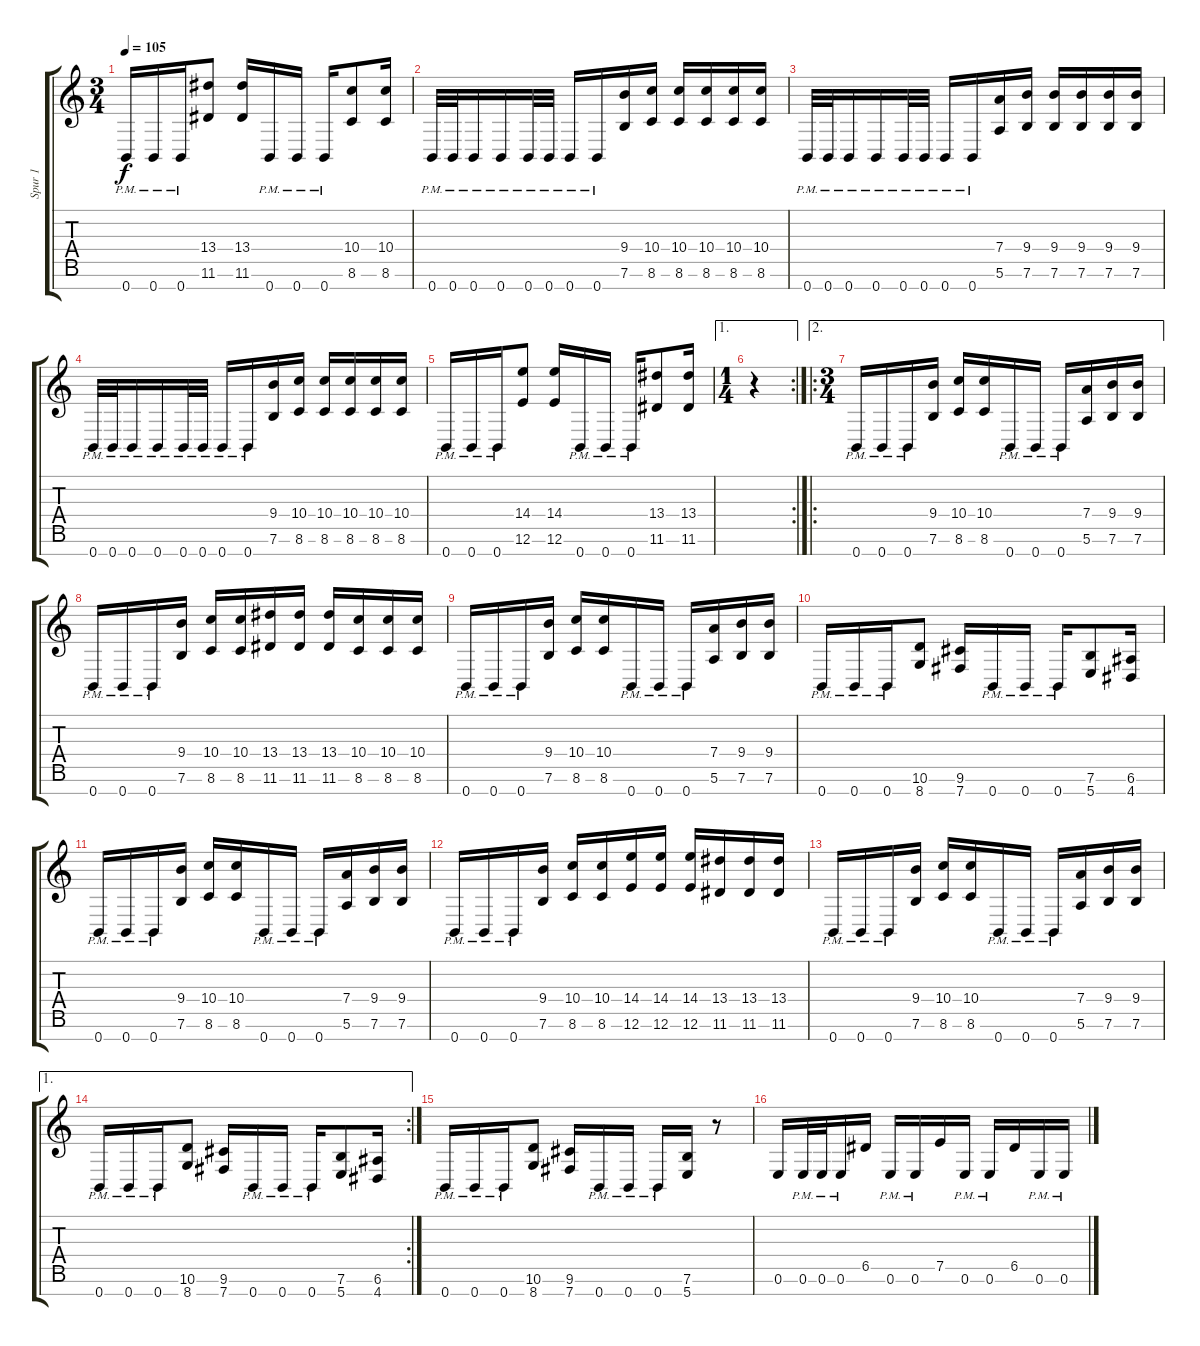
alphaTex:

\track ("Spur 1" "Spur 1") {instrument distortionguitar}
\staff {score tabs}
\tuning (E4 B3 G3 D3 A2 E2 B1) {hide}
\ts (3 4)
\tempo 105
\clef g2
\ks c
0.7{pm}.16{dy f} 0.7{pm}.16 0.7{pm}.16 (13.4 11.6).8 (13.4 11.6).16 0.7{pm}.16 0.7{pm}.16 0.7{pm}.16 (10.4 8.6).8 (10.4 8.6).16 |
0.7{pm}.32 0.7{pm}.32 0.7{pm}.16 0.7{pm}.16 0.7{pm}.32 0.7{pm}.32 0.7{pm}.16 0.7{pm}.16 (9.4 7.6).16 (10.4 8.6).16 (10.4 8.6).16 (10.4 8.6).16 (10.4 8.6).16 (10.4 8.6).16 |
0.7{pm}.32 0.7{pm}.32 0.7{pm}.16 0.7{pm}.16 0.7{pm}.32 0.7{pm}.32 0.7{pm}.16 0.7{pm}.16 (7.4 5.6).16 (9.4 7.6).16 (9.4 7.6).16 (9.4 7.6).16 (9.4 7.6).16 (9.4 7.6).16 |
0.7{pm}.32 0.7{pm}.32 0.7{pm}.16 0.7{pm}.16 0.7{pm}.32 0.7{pm}.32 0.7{pm}.16 0.7{pm}.16 (9.4 7.6).16 (10.4 8.6).16 (10.4 8.6).16 (10.4 8.6).16 (10.4 8.6).16 (10.4 8.6).16 |
0.7{pm}.16 0.7{pm}.16 0.7{pm}.16 (14.4 12.6).8 (14.4 12.6).16 0.7{pm}.16 0.7{pm}.16 0.7{pm}.16 (13.4 11.6).8 (13.4 11.6).16 |
\ae 1
\rc 2
\ts (1 4)
r.4 |
\ae 2
\ro
\ts (3 4)
0.7{pm}.16 0.7{pm}.16 0.7{pm}.16 (9.4 7.6).16 (10.4 8.6).16 (10.4 8.6).16 0.7{pm}.16 0.7{pm}.16 0.7{pm}.16 (7.4 5.6).16 (9.4 7.6).16 (9.4 7.6).16 |
0.7{pm}.16 0.7{pm}.16 0.7{pm}.16 (9.4 7.6).16 (10.4 8.6).16 (10.4 8.6).16 (13.4 11.6).16 (13.4 11.6).16 (13.4 11.6).16 (10.4 8.6).16 (10.4 8.6).16 (10.4 8.6).16 |
0.7{pm}.16 0.7{pm}.16 0.7{pm}.16 (9.4 7.6).16 (10.4 8.6).16 (10.4 8.6).16 0.7{pm}.16 0.7{pm}.16 0.7{pm}.16 (7.4 5.6).16 (9.4 7.6).16 (9.4 7.6).16 |
0.7{pm}.16 0.7{pm}.16 0.7{pm}.16 (10.6 8.7).8 (9.6 7.7).16 0.7{pm}.16 0.7{pm}.16 0.7{pm}.16 (7.6 5.7).8 (6.6 4.7).16 |
0.7{pm}.16 0.7{pm}.16 0.7{pm}.16 (9.4 7.6).16 (10.4 8.6).16 (10.4 8.6).16 0.7{pm}.16 0.7{pm}.16 0.7{pm}.16 (7.4 5.6).16 (9.4 7.6).16 (9.4 7.6).16 |
0.7{pm}.16 0.7{pm}.16 0.7{pm}.16 (9.4 7.6).16 (10.4 8.6).16 (10.4 8.6).16 (14.4 12.6).16 (14.4 12.6).16 (14.4 12.6).16 (13.4 11.6).16 (13.4 11.6).16 (13.4 11.6).16 |
0.7{pm}.16 0.7{pm}.16 0.7{pm}.16 (9.4 7.6).16 (10.4 8.6).16 (10.4 8.6).16 0.7{pm}.16 0.7{pm}.16 0.7{pm}.16 (7.4 5.6).16 (9.4 7.6).16 (9.4 7.6).16 |
\ae 1
\rc 2
0.7{pm}.16 0.7{pm}.16 0.7{pm}.16 (10.6 8.7).8 (9.6 7.7).16 0.7{pm}.16 0.7{pm}.16 0.7{pm}.16 (7.6 5.7).8 (6.6 4.7).16 |
0.7{pm}.16 0.7{pm}.16 0.7{pm}.16 (10.6 8.7).8 (9.6 7.7).16 0.7{pm}.16 0.7{pm}.16 0.7{pm}.16 (7.6 5.7).16 r.8 |
0.6.16 0.6{pm}.32 0.6{pm}.32 0.6{pm}.16 6.5.16 0.6{pm}.16 0.6{pm}.16 7.5.16 0.6{pm}.16 0.6{pm}.16 6.5.16 0.6{pm}.16 0.6{pm}.16
